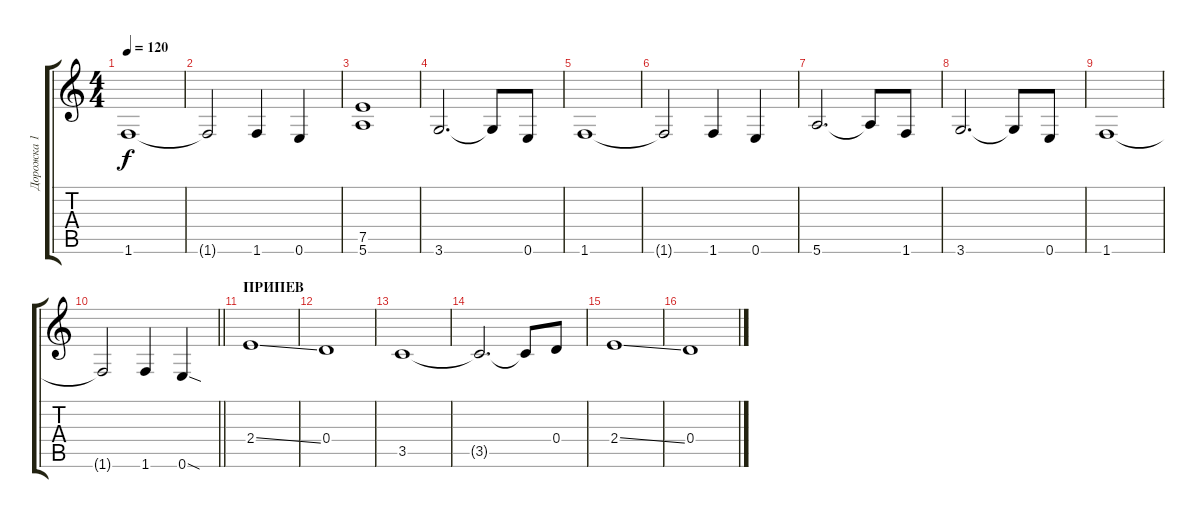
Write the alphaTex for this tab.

\track ("Дорожка 1" "Дорожка 1") {instrument electricbassfinger}
\staff {score tabs}
\tuning (E4 B3 G3 D3 A2 E2) {hide}
\ts (4 4)
\tempo 120
\clef g2
\ks c
1.6.1{dy f} |
1.6{t}.2 1.6.4 0.6.4 |
(7.5 5.6).1 |
3.6.2{d} 3.6{t}.8 0.6.8 |
1.6.1 |
1.6{t}.2 1.6.4 0.6.4 |
5.6.2{d} 5.6{t}.8 1.6.8 |
3.6.2{d} 3.6{t}.8 0.6.8 |
1.6.1 |
\barLineRight lightlight
1.6{t}.2 1.6.4 0.6{sod}.4 |
\section ("" "ПРИПЕВ")
2.4{ss}.1 |
0.4.1 |
3.5.1 |
3.5{t}.2{d} 3.5{t}.8 0.4.8 |
2.4{ss}.1 |
0.4.1
